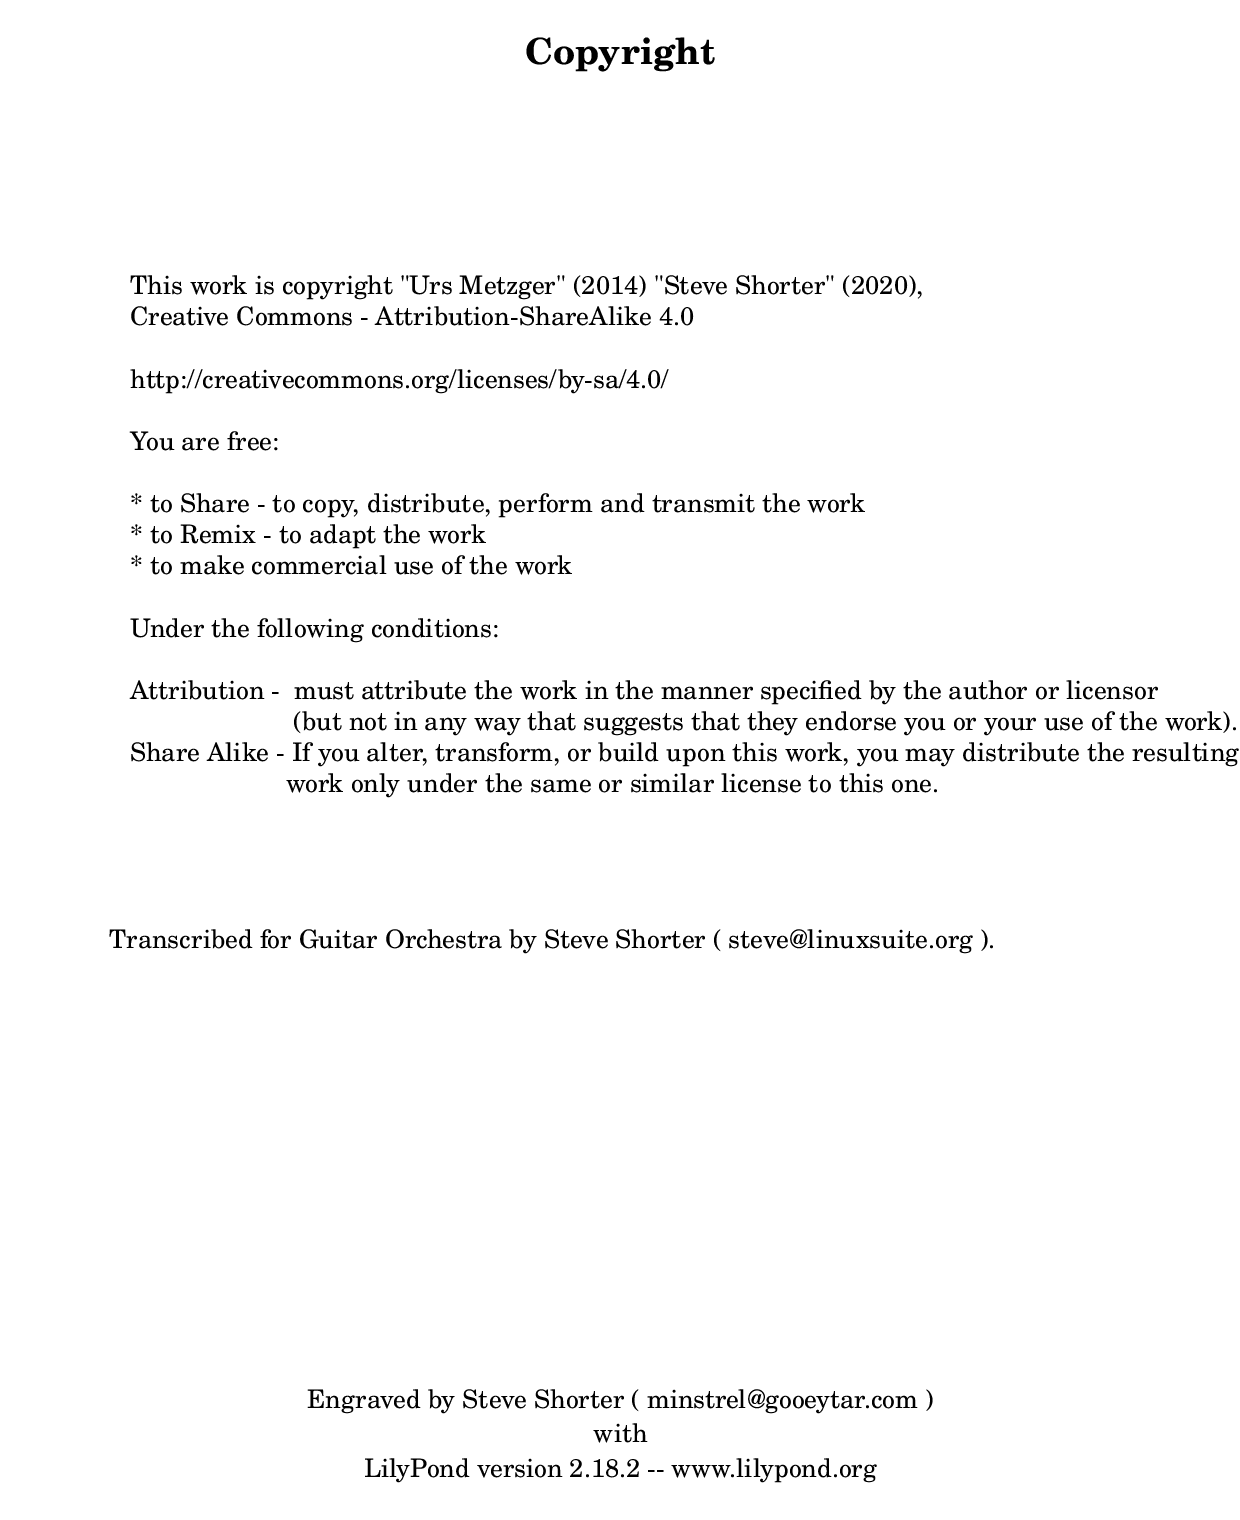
\version "2.18.2"

\bookpart {

    \paper { print-page-number = ##t }

    \header { title = "Copyright" }

    \tocItem \markup { Copyright }

    \markup { \column { 
	" "
	" "
	" "
	\fontsize #1 {
	" "
	" "
	" "
	" "
	"          This work is copyright \"Urs Metzger\" (2014) \"Steve Shorter\" (2020),"
        "          Creative Commons - Attribution-ShareAlike 4.0 "
	" "
	"          http://creativecommons.org/licenses/by-sa/4.0/"
	" "
	"          You are free:"
	" "
	"          * to Share - to copy, distribute, perform and transmit the work"
	"          * to Remix - to adapt the work"
	"          * to make commercial use of the work"
	" "
	"          Under the following conditions:"
	" "
	"          Attribution -  must attribute the work in the manner specified by the author or licensor"
        "                                 (but not in any way that suggests that they endorse you or your use of the work)."
	"          Share Alike - If you alter, transform, or build upon this work, you may distribute the resulting"
        "                                work only under the same or similar license to this one."
	" "
	" "
	" "
	" "
	"       Transcribed for Guitar Orchestra by Steve Shorter ( steve@linuxsuite.org )."
	" "
	" "
	" "
	" "
	" "
	" "
	" "
	" "
	" "
	" "
	" "
	" "
	" "
	" "
	}
       }
    }
    \markup { \fill-line { \fontsize #1 "Engraved by Steve Shorter ( minstrel@gooeytar.com )" } }
    \markup { \fill-line { \fontsize #1 " " } }
    \markup { \fill-line { \fontsize #1 "with" } }
    \markup { \fill-line { \fontsize #1 " " } }
    \markup { \fill-line { \fontsize #1 "LilyPond version 2.18.2 -- www.lilypond.org" } }

}
